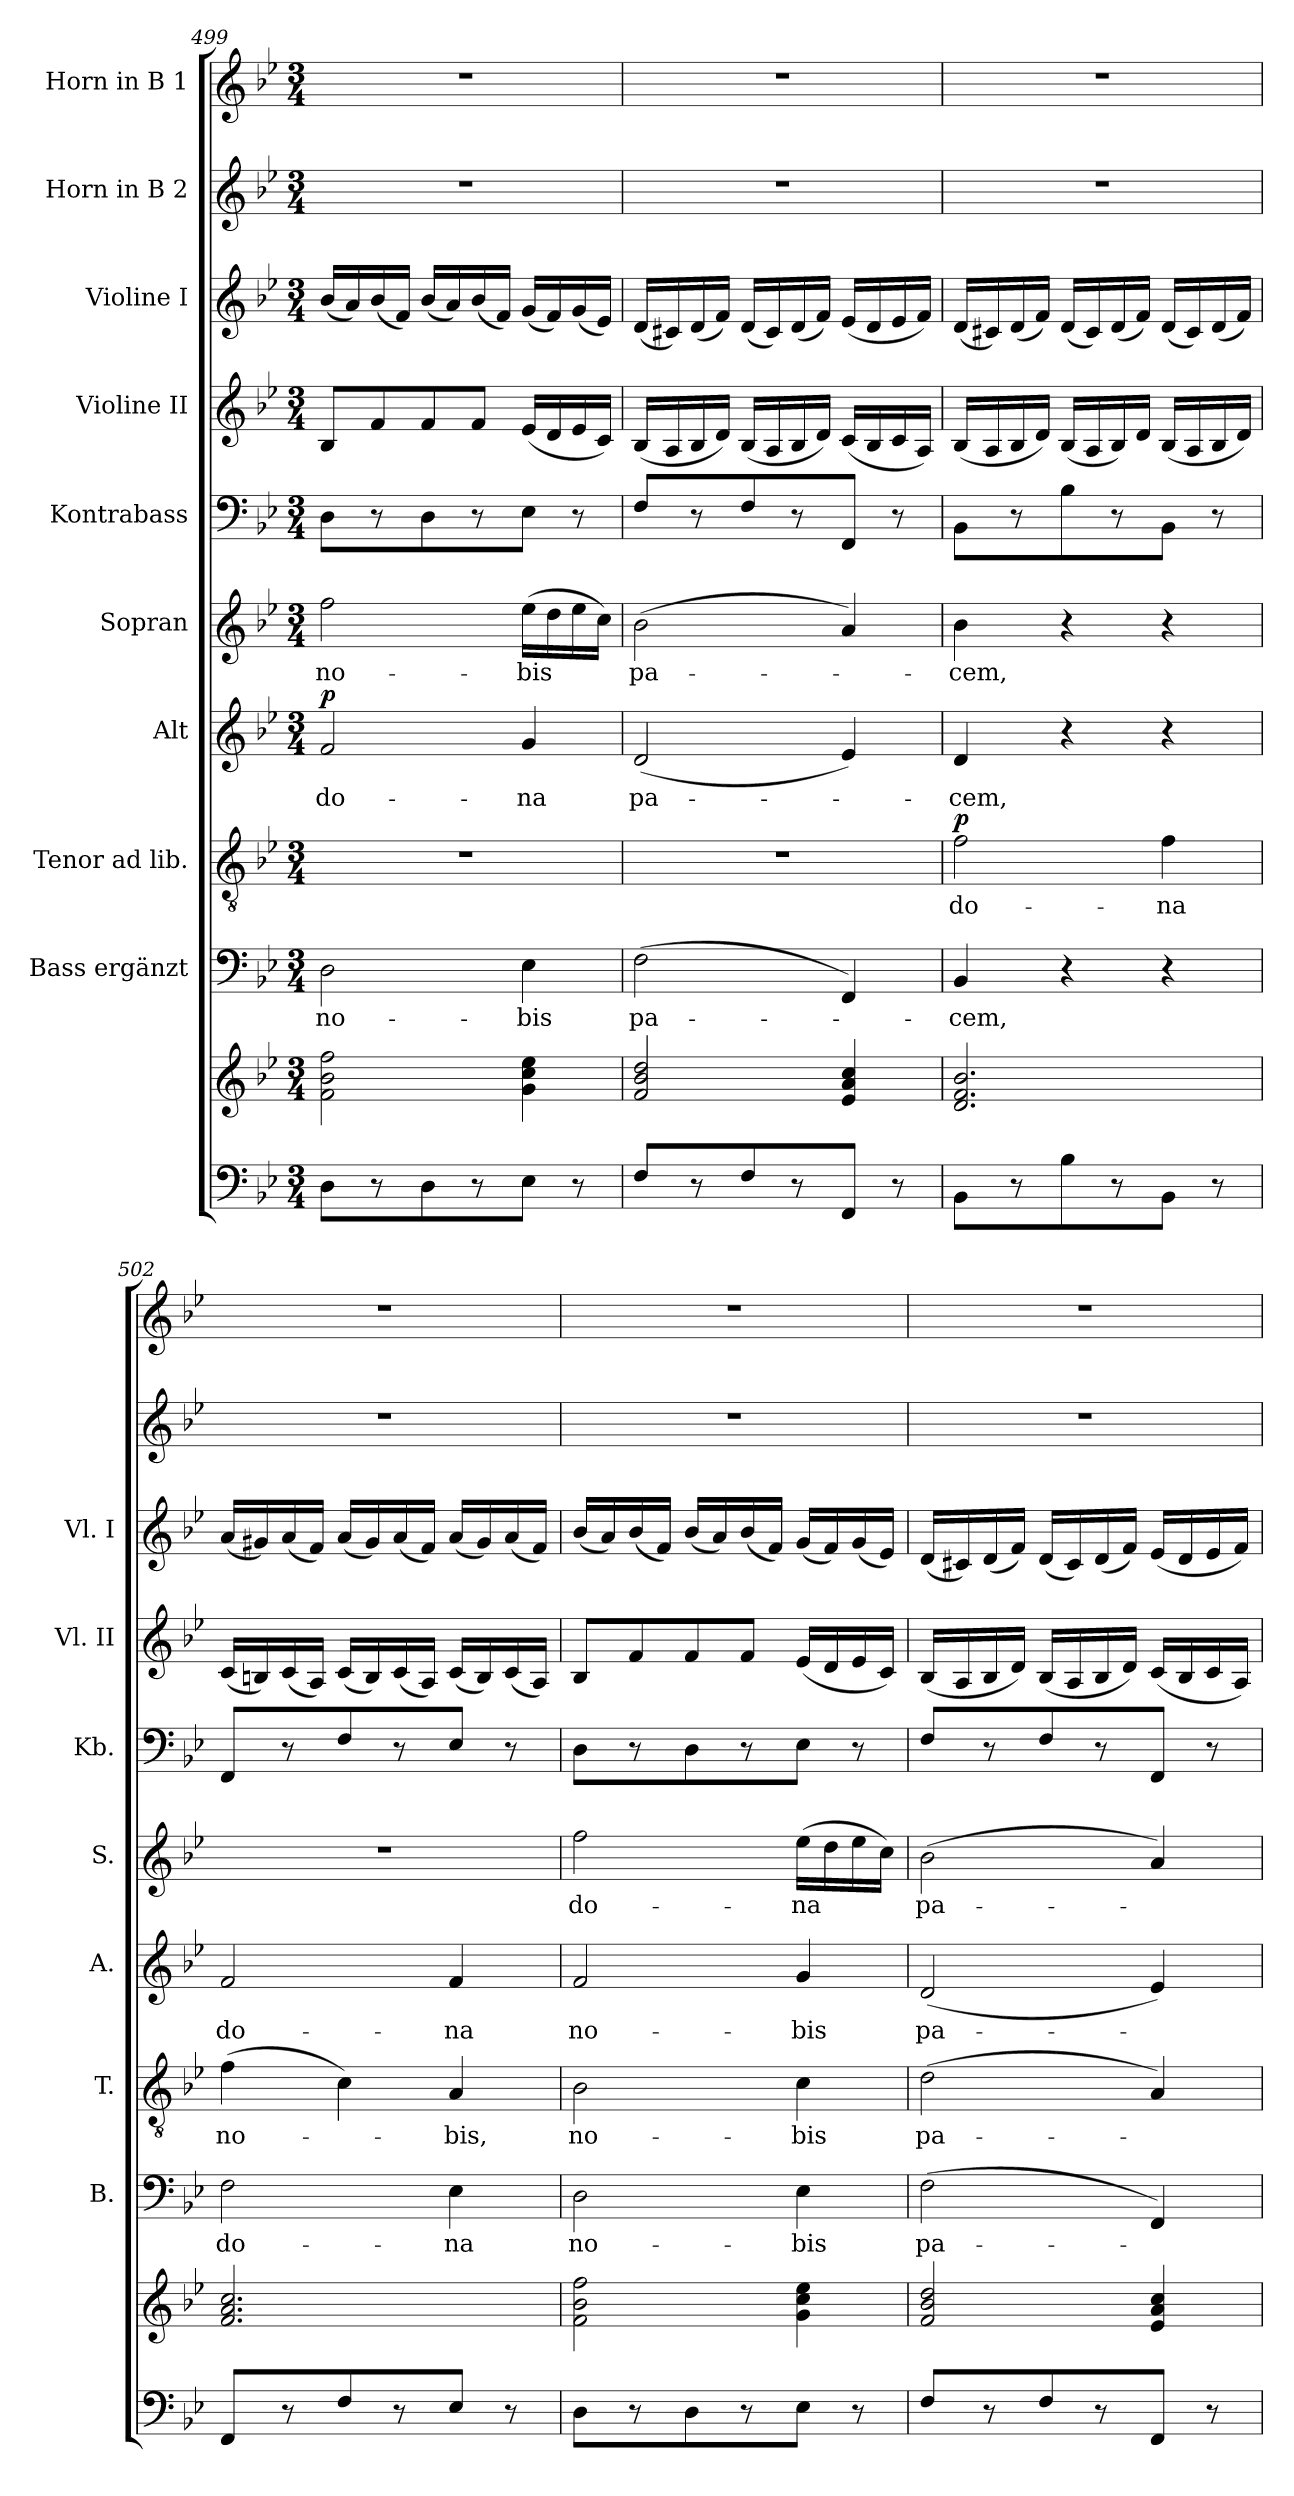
**kern	**kern	**kern	**text	**kern	**text	**dynam	**kern	**text	**dynam	**kern	**text	**kern	**kern	**kern	**kern	**kern
*part10	*part10	*part9	*part9	*part8	*part8	*part8	*part7	*part7	*part7	*part6	*part6	*part5	*part4	*part3	*part2	*part1
*staff11	*staff10	*staff9	*staff9	*staff8	*staff8	*staff8	*staff7	*staff7	*staff7	*staff6	*staff6	*staff5	*staff4	*staff3	*staff2	*staff1
*	*	*I"Bass ergänzt	*	*I"Tenor ad lib.	*	*	*I"Alt	*	*	*I"Sopran	*	*I"Kontrabass	*I"Violine II	*I"Violine I	*I"Horn in B 2	*I"Horn in B 1
*	*	*I'B.	*	*I'T.	*	*	*I'A.	*	*	*I'S.	*	*I'Kb.	*I'Vl. II	*I'Vl. I	*	*
*clefF4	*clefG2	*clefF4	*	*clefGv2	*	*	*clefG2	*	*	*clefG2	*	*clefF4	*clefG2	*clefG2	*clefG2	*clefG2
*	*	*	*	*	*	*	*	*	*	*	*	*ITrd7c12	*	*	*ITrd8c14	*ITrd8c14
*k[b-e-]	*k[b-e-]	*k[b-e-]	*	*k[b-e-]	*	*	*k[b-e-]	*	*	*k[b-e-]	*	*k[b-e-]	*k[b-e-]	*k[b-e-]	*k[b-e-]	*k[b-e-]
*B-:	*B-:	*B-:	*	*B-:	*	*	*B-:	*	*	*B-:	*	*B-:	*B-:	*B-:	*B-:	*B-:
*M3/4	*M3/4	*M3/4	*	*M3/4	*	*	*M3/4	*	*	*M3/4	*	*M3/4	*M3/4	*M3/4	*M3/4	*M3/4
=499	=499	=499	=499	=499	=499	=499	=499	=499	=499	=499	=499	=499	=499	=499	=499	=499
!	!	!	!LO:LY:b	!	!	!	!	!LO:LY:b	!LO:DY:a	!	!LO:LY:b	!	!	!	!	!
8D\L	2f\ 2b-\ 2ff\	2D\	no-	2.r	.	.	2f/	do-	p	2ff\	no-	8DD\L	8B-/L	(<16b-/LL	2.r	2.r
.	.	.	.	.	.	.	.	.	.	.	.	.	.	16a/)	.	.
8r	.	.	.	.	.	.	.	.	.	.	.	8r	8f/	(<16b-/	.	.
.	.	.	.	.	.	.	.	.	.	.	.	.	.	16f/JJ)	.	.
8D\	.	.	.	.	.	.	.	.	.	.	.	8DD\	8f/	(<16b-/LL	.	.
.	.	.	.	.	.	.	.	.	.	.	.	.	.	16a/)	.	.
8r	.	.	.	.	.	.	.	.	.	.	.	8r	8f/J	(<16b-/	.	.
.	.	.	.	.	.	.	.	.	.	.	.	.	.	16f/JJ)	.	.
!	!	!	!LO:LY:b	!	!	!	!	!LO:LY:b	!	!	!LO:LY:b	!	!	!	!	!
8E-\J	4g\ 4cc\ 4ee-\	4E-\	-bis	.	.	.	4g/	-na	.	(>16ee-\LL	-bis	8EE-\J	(<16e-/LL	(<16g/LL	.	.
.	.	.	.	.	.	.	.	.	.	16dd\	.	.	16d/	16f/)	.	.
8r	.	.	.	.	.	.	.	.	.	16ee-\	.	8r	16e-/	(<16g/	.	.
.	.	.	.	.	.	.	.	.	.	16cc\JJ)	.	.	16c/JJ)	16e-/JJ)	.	.
=500	=500	=500	=500	=500	=500	=500	=500	=500	=500	=500	=500	=500	=500	=500	=500	=500
!	!	!	!LO:LY:b	!	!	!	!	!LO:LY:b	!	!	!LO:LY:b	!	!	!	!	!
8F/L	2f/ 2b-/ 2dd/	(>2F\	pa-	2.r	.	.	(<2d/	pa-	.	(>2b-\	pa-	8FF/L	(<16B-/LL	(<16d/LL	2.r	2.r
.	.	.	.	.	.	.	.	.	.	.	.	.	16A/	16c#X/)	.	.
8r	.	.	.	.	.	.	.	.	.	.	.	8r	16B-/	(<16d/	.	.
.	.	.	.	.	.	.	.	.	.	.	.	.	16d/JJ)	16f/JJ)	.	.
8F/	.	.	.	.	.	.	.	.	.	.	.	8FF/	(<16B-/LL	(<16d/LL	.	.
.	.	.	.	.	.	.	.	.	.	.	.	.	16A/	16c#/)	.	.
8r	.	.	.	.	.	.	.	.	.	.	.	8r	16B-/	(<16d/	.	.
.	.	.	.	.	.	.	.	.	.	.	.	.	16d/JJ)	16f/JJ)	.	.
8FF/J	4e-/ 4a/ 4cc/	4FF/)	.	.	.	.	4e-/)	.	.	4a/)	.	8FFF/J	(<16c/LL	(<16e-/LL	.	.
.	.	.	.	.	.	.	.	.	.	.	.	.	16B-/	16d/	.	.
8r	.	.	.	.	.	.	.	.	.	.	.	8r	16c/	16e-/	.	.
.	.	.	.	.	.	.	.	.	.	.	.	.	16A/JJ)	16f/JJ)	.	.
!!LO:PB:g=z
=501	=501	=501	=501	=501	=501	=501	=501	=501	=501	=501	=501	=501	=501	=501	=501	=501
!	!	!	!LO:LY:b	!	!LO:LY:b	!LO:DY:a	!	!LO:LY:b	!	!	!LO:LY:b	!	!	!	!	!
8BB-\L	2.d/ 2.f/ 2.b-/	4BB-/	-cem,	2f\	do-	p	4d/	-cem,	.	4b-\	-cem,	8BBB-\L	(<16B-/LL	(<16d/LL	2.r	2.r
.	.	.	.	.	.	.	.	.	.	.	.	.	16A/	16c#X/)	.	.
8r	.	.	.	.	.	.	.	.	.	.	.	8r	16B-/	(<16d/	.	.
.	.	.	.	.	.	.	.	.	.	.	.	.	16d/JJ)	16f/JJ)	.	.
8B-\	.	4r	.	.	.	.	4r	.	.	4r	.	8BB-\	(<16B-/LL	(<16d/LL	.	.
.	.	.	.	.	.	.	.	.	.	.	.	.	16A/	16c#/)	.	.
8r	.	.	.	.	.	.	.	.	.	.	.	8r	16B-/)	(<16d/	.	.
.	.	.	.	.	.	.	.	.	.	.	.	.	16d/JJ	16f/JJ)	.	.
!	!	!	!	!	!LO:LY:b	!	!	!	!	!	!	!	!	!	!	!
8BB-\J	.	4r	.	4f\	-na	.	4r	.	.	4r	.	8BBB-\J	(<16B-/LL	(<16d/LL	.	.
.	.	.	.	.	.	.	.	.	.	.	.	.	16A/	16c#/)	.	.
8r	.	.	.	.	.	.	.	.	.	.	.	8r	16B-/	(<16d/	.	.
.	.	.	.	.	.	.	.	.	.	.	.	.	16d/JJ)	16f/JJ)	.	.
=502	=502	=502	=502	=502	=502	=502	=502	=502	=502	=502	=502	=502	=502	=502	=502	=502
!	!	!	!LO:LY:b	!	!LO:LY:b	!	!	!LO:LY:b	!	!	!	!	!	!	!	!
8FF/L	2.f/ 2.a/ 2.cc/	2F\	do-	(>4f\	no-	.	2f/	do-	.	2.r	.	8FFF/L	(<16c/LL	(<16a/LL	2.r	2.r
.	.	.	.	.	.	.	.	.	.	.	.	.	16Bn/)	16g#X/)	.	.
8r	.	.	.	.	.	.	.	.	.	.	.	8r	(<16c/	(<16a/	.	.
.	.	.	.	.	.	.	.	.	.	.	.	.	16A/JJ)	16f/JJ)	.	.
8F/	.	.	.	4c\)	.	.	.	.	.	.	.	8FF/	(<16c/LL	(<16a/LL	.	.
.	.	.	.	.	.	.	.	.	.	.	.	.	16B/)	16g#/)	.	.
8r	.	.	.	.	.	.	.	.	.	.	.	8r	(<16c/	(<16a/	.	.
.	.	.	.	.	.	.	.	.	.	.	.	.	16A/JJ)	16f/JJ)	.	.
!	!	!	!LO:LY:b	!	!LO:LY:b	!	!	!LO:LY:b	!	!	!	!	!	!	!	!
8E-/J	.	4E-\	-na	4A/	-bis,	.	4f/	-na	.	.	.	8EE-/J	(<16c/LL	(<16a/LL	.	.
.	.	.	.	.	.	.	.	.	.	.	.	.	16B/)	16g#/)	.	.
8r	.	.	.	.	.	.	.	.	.	.	.	8r	(<16c/	(<16a/	.	.
.	.	.	.	.	.	.	.	.	.	.	.	.	16A/JJ)	16f/JJ)	.	.
=503	=503	=503	=503	=503	=503	=503	=503	=503	=503	=503	=503	=503	=503	=503	=503	=503
!	!	!	!LO:LY:b	!	!LO:LY:b	!	!	!LO:LY:b	!	!	!LO:LY:b	!	!	!	!	!
8D\L	2f\ 2b-\ 2ff\	2D\	no-	2B-\	no-	.	2f/	no-	.	2ff\	do-	8DD\L	8B-/L	(<16b-/LL	2.r	2.r
.	.	.	.	.	.	.	.	.	.	.	.	.	.	16a/)	.	.
8r	.	.	.	.	.	.	.	.	.	.	.	8r	8f/	(<16b-/	.	.
.	.	.	.	.	.	.	.	.	.	.	.	.	.	16f/JJ)	.	.
8D\	.	.	.	.	.	.	.	.	.	.	.	8DD\	8f/	(<16b-/LL	.	.
.	.	.	.	.	.	.	.	.	.	.	.	.	.	16a/)	.	.
8r	.	.	.	.	.	.	.	.	.	.	.	8r	8f/J	(<16b-/	.	.
.	.	.	.	.	.	.	.	.	.	.	.	.	.	16f/JJ)	.	.
!	!	!	!LO:LY:b	!	!LO:LY:b	!	!	!LO:LY:b	!	!	!LO:LY:b	!	!	!	!	!
8E-\J	4g\ 4cc\ 4ee-\	4E-\	-bis	4c\	-bis	.	4g/	-bis	.	(>16ee-\LL	-na	8EE-\J	(<16e-/LL	(<16g/LL	.	.
.	.	.	.	.	.	.	.	.	.	16dd\	.	.	16d/	16f/)	.	.
8r	.	.	.	.	.	.	.	.	.	16ee-\	.	8r	16e-/	(<16g/	.	.
.	.	.	.	.	.	.	.	.	.	16cc\JJ)	.	.	16c/JJ)	16e-/JJ)	.	.
!!LO:PB:g=z
=504	=504	=504	=504	=504	=504	=504	=504	=504	=504	=504	=504	=504	=504	=504	=504	=504
!	!	!	!LO:LY:b	!	!LO:LY:b	!	!	!LO:LY:b	!	!	!LO:LY:b	!	!	!	!	!
8F/L	2f/ 2b-/ 2dd/	(>2F\	pa-	(>2d\	pa-	.	(<2d/	pa-	.	(>2b-\	pa-	8FF/L	(<16B-/LL	(<16d/LL	2.r	2.r
.	.	.	.	.	.	.	.	.	.	.	.	.	16A/	16c#X/)	.	.
8r	.	.	.	.	.	.	.	.	.	.	.	8r	16B-/	(<16d/	.	.
.	.	.	.	.	.	.	.	.	.	.	.	.	16d/JJ)	16f/JJ)	.	.
8F/	.	.	.	.	.	.	.	.	.	.	.	8FF/	(<16B-/LL	(<16d/LL	.	.
.	.	.	.	.	.	.	.	.	.	.	.	.	16A/	16c#/)	.	.
8r	.	.	.	.	.	.	.	.	.	.	.	8r	16B-/	(<16d/	.	.
.	.	.	.	.	.	.	.	.	.	.	.	.	16d/JJ)	16f/JJ)	.	.
8FF/J	4e-/ 4a/ 4cc/	4FF/)	.	4A/)	.	.	4e-/)	.	.	4a/)	.	8FFF/J	(<16c/LL	(<16e-/LL	.	.
.	.	.	.	.	.	.	.	.	.	.	.	.	16B-/	16d/	.	.
8r	.	.	.	.	.	.	.	.	.	.	.	8r	16c/	16e-/	.	.
.	.	.	.	.	.	.	.	.	.	.	.	.	16A/JJ)	16f/JJ)	.	.
=	=	=	=	=	=	=	=	=	=	=	=	=	=	=	=	=
*-	*-	*-	*-	*-	*-	*-	*-	*-	*-	*-	*-	*-	*-	*-	*-	*-
